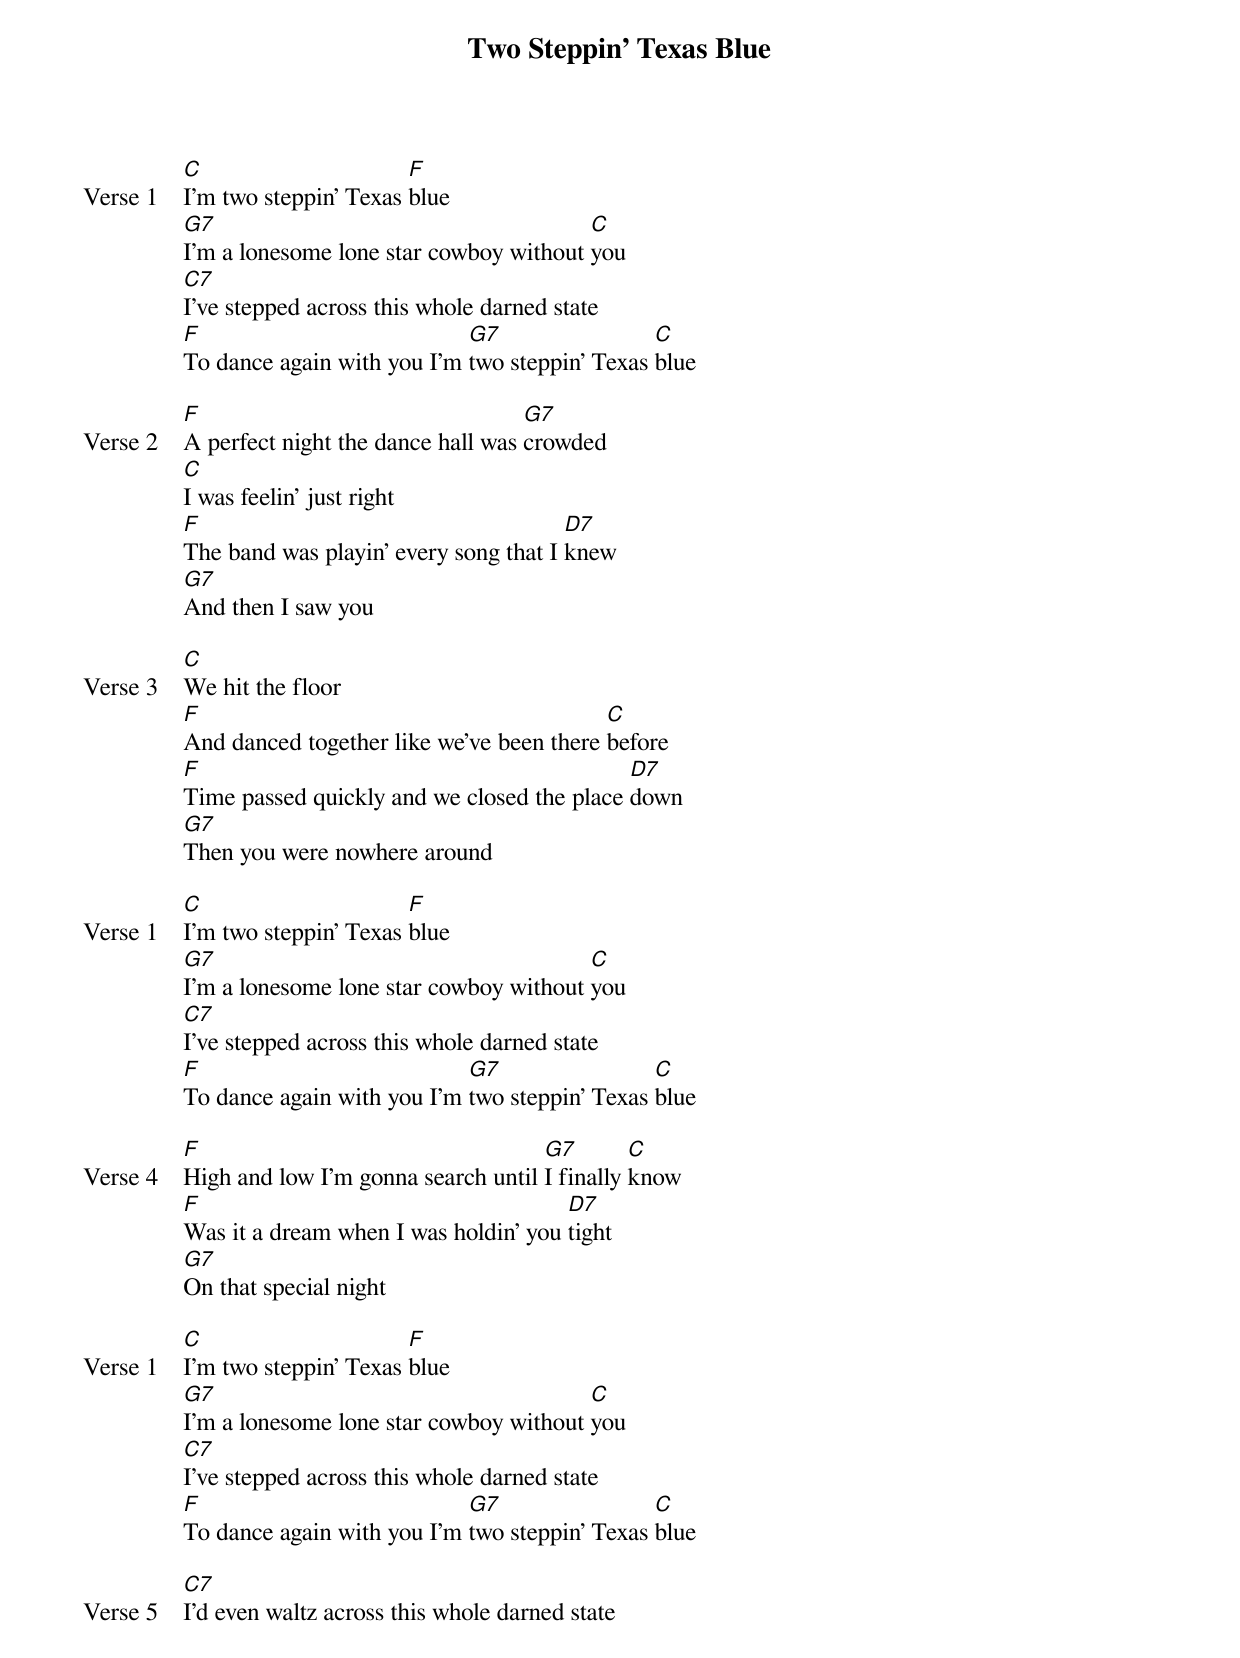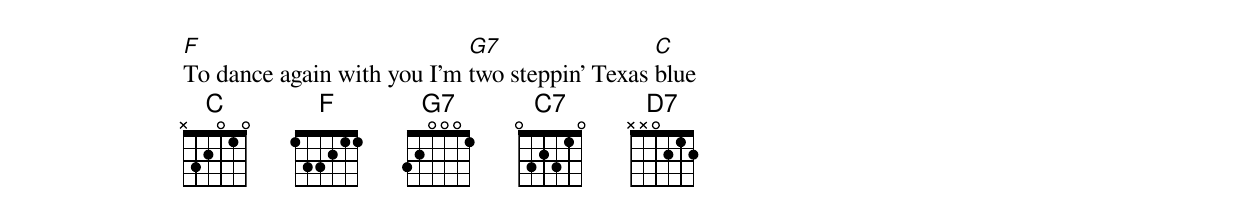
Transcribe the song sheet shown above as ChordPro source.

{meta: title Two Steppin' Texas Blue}
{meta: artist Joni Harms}
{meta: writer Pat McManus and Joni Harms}

{start_of_verse: Verse 1}
[C]I'm two steppin' Texas [F]blue
[G7]I'm a lonesome lone star cowboy without [C]you
[C7]I've stepped across this whole darned state
[F]To dance again with you I'm [G7]two steppin' Texas [C]blue
{end_of_verse}

{start_of_verse: Verse 2}
[F]A perfect night the dance hall was [G7]crowded
[C]I was feelin' just right
[F]The band was playin' every song that I [D7]knew
[G7]And then I saw you
{end_of_verse}

{start_of_verse: Verse 3}
[C]We hit the floor
[F]And danced together like we've been there [C]before
[F]Time passed quickly and we closed the place [D7]down
[G7]Then you were nowhere around
{end_of_verse}

{start_of_verse: Verse 1}
[C]I'm two steppin' Texas [F]blue
[G7]I'm a lonesome lone star cowboy without [C]you
[C7]I've stepped across this whole darned state
[F]To dance again with you I'm [G7]two steppin' Texas [C]blue
{end_of_verse}

{start_of_verse: Verse 4}
[F]High and low I'm gonna search until [G7]I finally [C]know
[F]Was it a dream when I was holdin' you [D7]tight
[G7]On that special night
{end_of_verse}

{start_of_verse: Verse 1}
[C]I'm two steppin' Texas [F]blue
[G7]I'm a lonesome lone star cowboy without [C]you
[C7]I've stepped across this whole darned state
[F]To dance again with you I'm [G7]two steppin' Texas [C]blue
{end_of_verse}

{start_of_verse: Verse 5}
[C7]I'd even waltz across this whole darned state
[F]To dance again with you I'm [G7]two steppin' Texas [C]blue
{end_of_verse}
